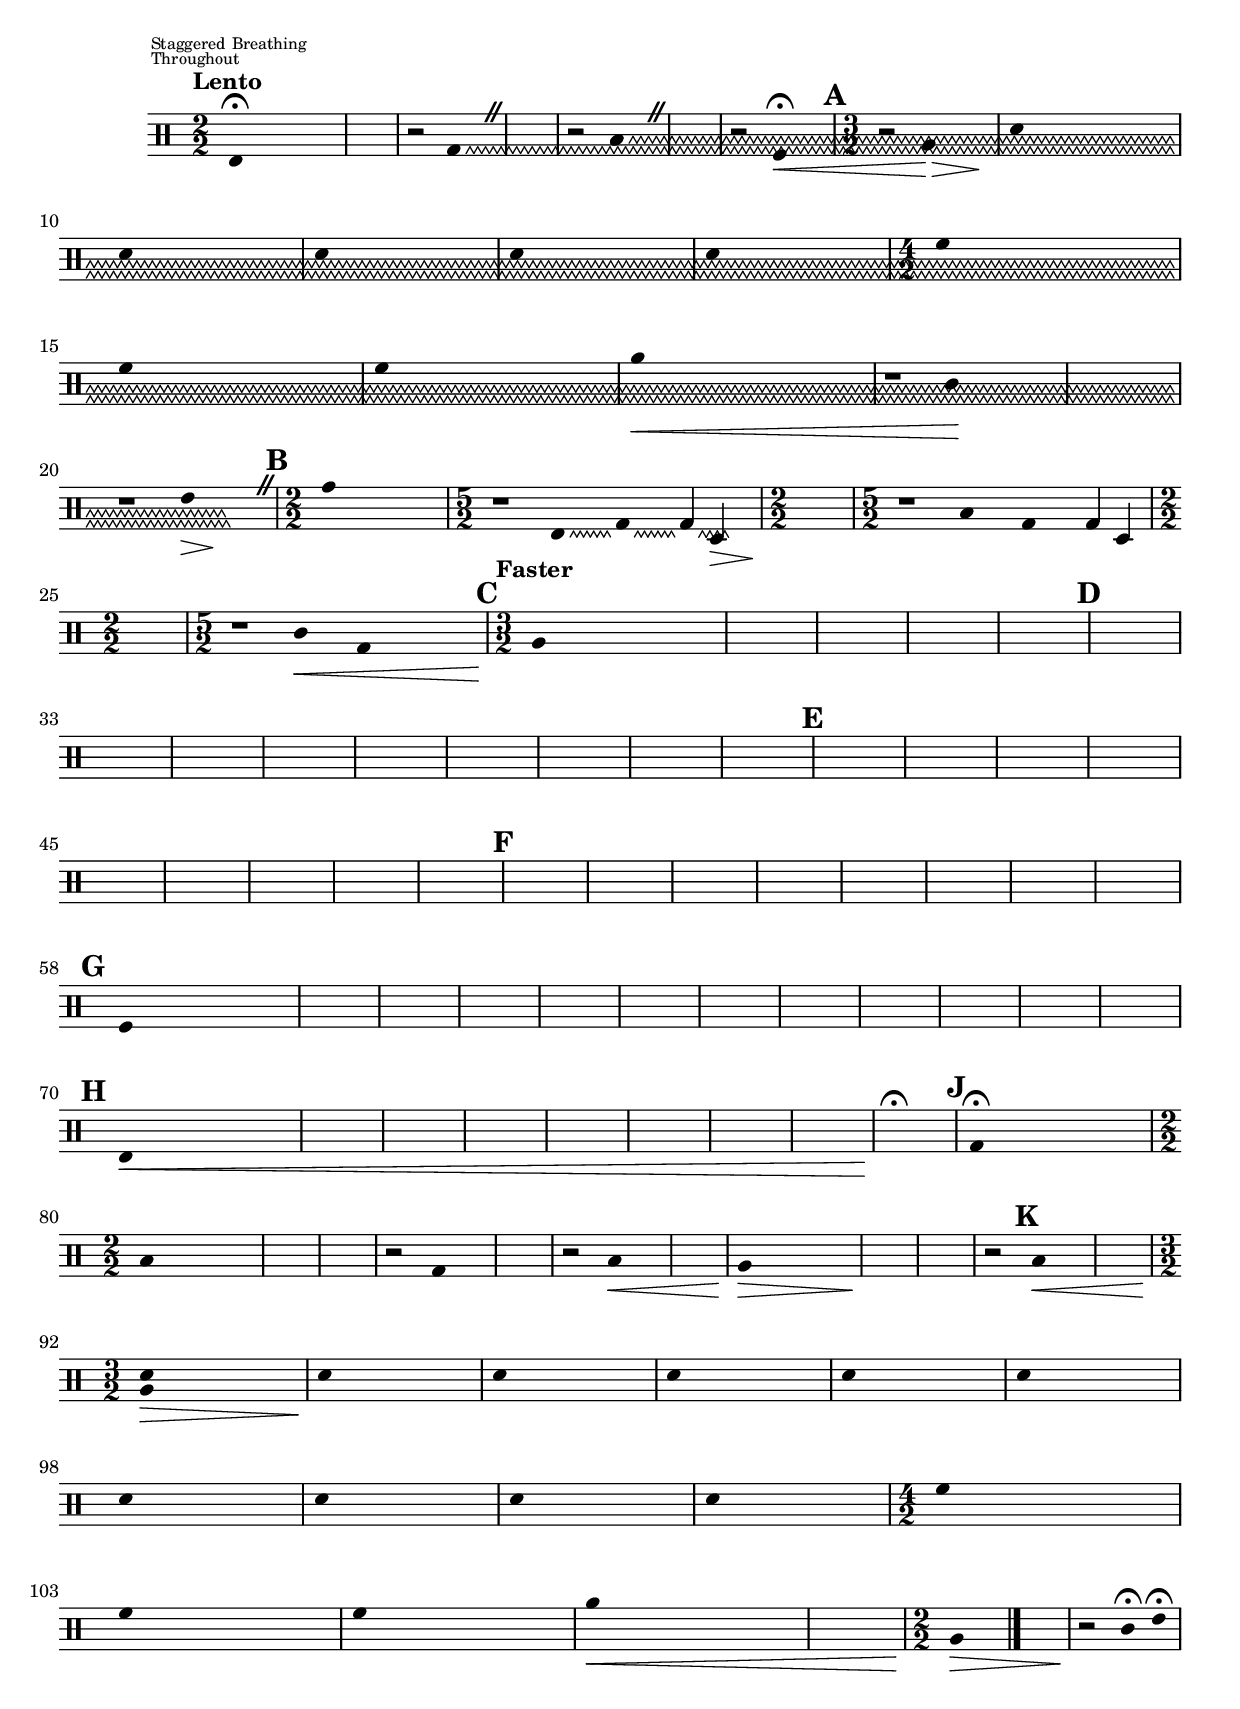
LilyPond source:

\version "2.18.2"
\language "english"

  gso = {
    \override NoteColumn.glissando-skip = ##t
    %\hide NoteHead
    %\override NoteHead.no-ledgers = ##t
  }

  gsof = {
    \revert NoteColumn.glissando-skip
    %\undo \hide NoteHead
    %\revert NoteHead.no-ledgers
  }
  
  %glisstest = {g4\glissando g s2 |  g4 }
electronics = 
  \relative c'  {
    \clef "percussion"
    \time 2/2
    \numericTimeSignature
    
    \override Score.RehearsalMark.outside-staff-priority = #1
    \override BreathingSign.text = \markup { \musicglyph #"scripts.caesura.straight" }
%     \override Glissando.breakable = ##t
%     \override Glissando.after-line-breaking = ##t
    \set Score.markFormatter = #format-mark-box-alphabet
    \hide Stem
    %{ \override Glissando.style = #'zigzag%}

    e,4 \fermata s2. | s1 | r2 s4 s\breathe | s1 | r2 b'4 s\breathe | s1 | r2 f4\fermata\< s |
    
    \time 3/2 
    r2 a4\!\> s s2\! | d4 s s1 | d4 s s1 |d4 s s1 |d4 s s1 |d4 s s1 | 
    
    \time 4/2
    f4 s s1. | f4 s s1. | f4 s s1. | a4\< s s1. | r1 c,4\! s2. | s\breve | r1 e4\> s2.\!\breathe | 
    
    \time 2/2 g4 s2.
    
    
    \time 5/2 r1 s4 s4 g,4 s4 
    \once \override Stem.transparent = ##f
    g4 \once \override Stem.transparent = ##f d4\> |
    \time 2/2 s1\! |
    \time 5/2 r1 b'4 s4 g4 s4 \once \override Stem.transparent = ##f g4 
    \once \override Stem.transparent = ##f d4 |
    
    \time 2/2 s1 |
    \time 5/2 r1 c'4\< s4 g4 s2. | 
    \time 3/2 a4\! s4 s1 | s1. * 30  | f4 s4 s1 | s1. * 11 | 
    e4\< s4 s1 | s1. * 7 | s1.\fermata\! | 
    <<{g4 s4 s1} {s1.\fermata}>> | 
    
    \time 2/2 b4 s2. | s1 | s1 | r2 g4 s4 | s1 | r2 b4\< s4 | 
    s1 | a4\!\> s4 s2 | s1\! | s1 | r2 b4\< s4 | s1 | 
    
    \time 3/2 <<{a4\!\>} {d4}>> s4 s1 | d4\! s4 s1 | 
    d4 s4 s1 | d4 s4 s1 | d4 s4 s1 | d4 s4 s1 | d4 s4 s1 | 
    d4 s4 s1 | d4 s4 s1 | d4 s4 s1 | 
    
    \time 4/2 f4 s4 s1. | f4 s4 s1. | f4 s4 s1. | a4\< s4 s1. | 
    s\breve | 
    
    \time 2/2 a,4\!\> s4 s2 | r2\! c4\fermata e\fermata | 

    
  }
  
hn = \once \hideNotes
tuba = \relative c'  {
    \override Glissando.breakable = ##t
    \override Glissando.after-line-breaking = ##t
    \override Glissando.style = #'zigzag
    \hide Stem
    
    \voiceOne
    
    s1 | s | s2 g4\glissando \gso s4 | s1 | s1 | s1 |
    s1 \time 3/2 s1. * 6 | \time 4/2 s\breve * 6 | 
    s1 s2 s4 \gsof \once \hideNotes g4 |
    
    \time 2/2 s1
   
    \time 5/2 s1 e4\glissando \gso s4 \hn \gsof e4\glissando 
    \gso s4 \hn \gsof e4\glissando \gso s8. \hn \gsof e16
    
    
}

euphMix = \relative c' {
    \override Glissando.breakable = ##t
    \override Glissando.after-line-breaking = ##t
    \override Glissando.style = #'zigzag
    \hide Stem
    
    \voiceTwo
    
    s1 | s | s | s | s2 b4\glissando \gso s4 | s1 | s | 
    \time 3/2 s1. * 6 | \time 4/2 s\breve * 6 | s1 s2 s4 \gsof \once \hideNotes b4
}

{\new Staff 
 <<
   \new Voice %\version "2.18.2"
%\language "english"
{

\override Score.RehearsalMark.outside-staff-priority = #1
\override Score.MetronomeMark.outside-staff-priority = #2
\tempo "Lento"
%\markup "Staggered Breathing Throughout"
s1^\markup \override #'(baseline-skip . 1) {\teeny \center-align \left-column { \line { Staggered Breathing} \line {Throughout}}}
s1 * 6 \mark \default 
s1. * 6 s\breve * 7 \mark \default
s2 * 3 s1 * 3 s\breve * 3 \mark \default \tempo "Faster"
s1. * 5 \mark \default
s1. * 9 \mark \default
s1. * 9 \mark \default
s1. * 8 \mark \default 
s1. * 12 \mark \default
%s1. * 8 \mark \default
s1. * 9 \mark \default


s1 * 12 \mark \default


s1. * 10 

s\breve * 5 

s1 * 2 \bar "|."
%}
}

   \new Voice \electronics
   \new Voice \tuba
   \new Voice \euphMix
  >>
}